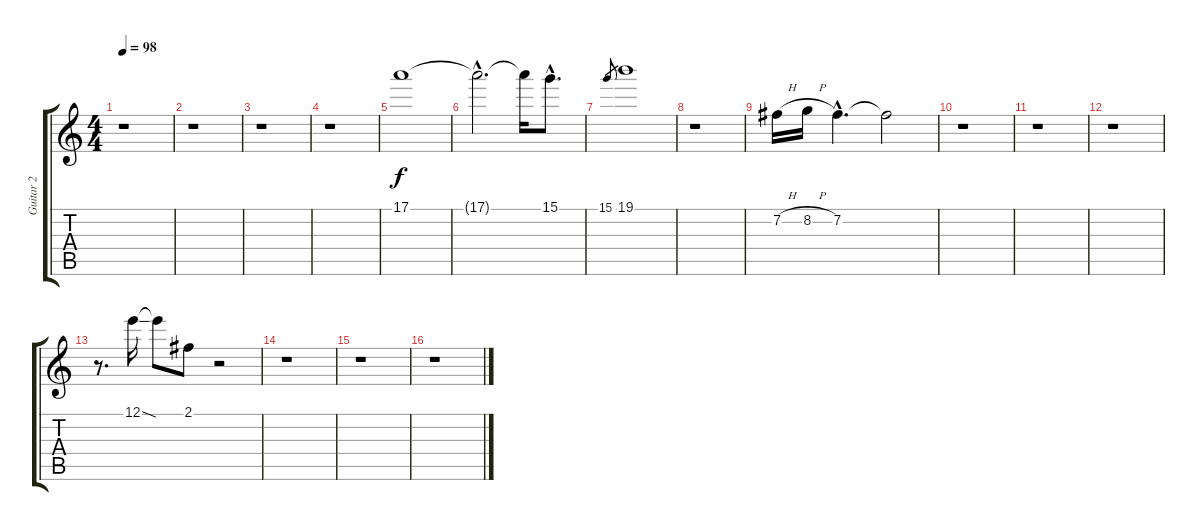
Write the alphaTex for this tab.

\track ("Guitar 2" "Guitar 2") {instrument electricguitarjazz}
\staff {score tabs}
\tuning (E4 B3 G3 D3 A2 E2) {hide}
\ts (4 4)
\tempo 98
\clef g2
\ks c
r.1{dy f instrument electricguitarjazz} |
r.1 |
r.1 |
r.1 |
17.1.1 |
17.1{hac t}.2{d} 17.1{t}.16 15.1{hac}.8{d} |
15.1.8{gr} 19.1.1 |
r.1 |
7.2{h}.16 8.2{h}.16 7.2{hac}.4{d} 7.2{t}.2 |
r.1 |
r.1 |
r.1 |
r.8{d} 12.1{ss}.16 12.1{t}.8 2.1.8 r.2 |
r.1 |
r.1 |
r.1
